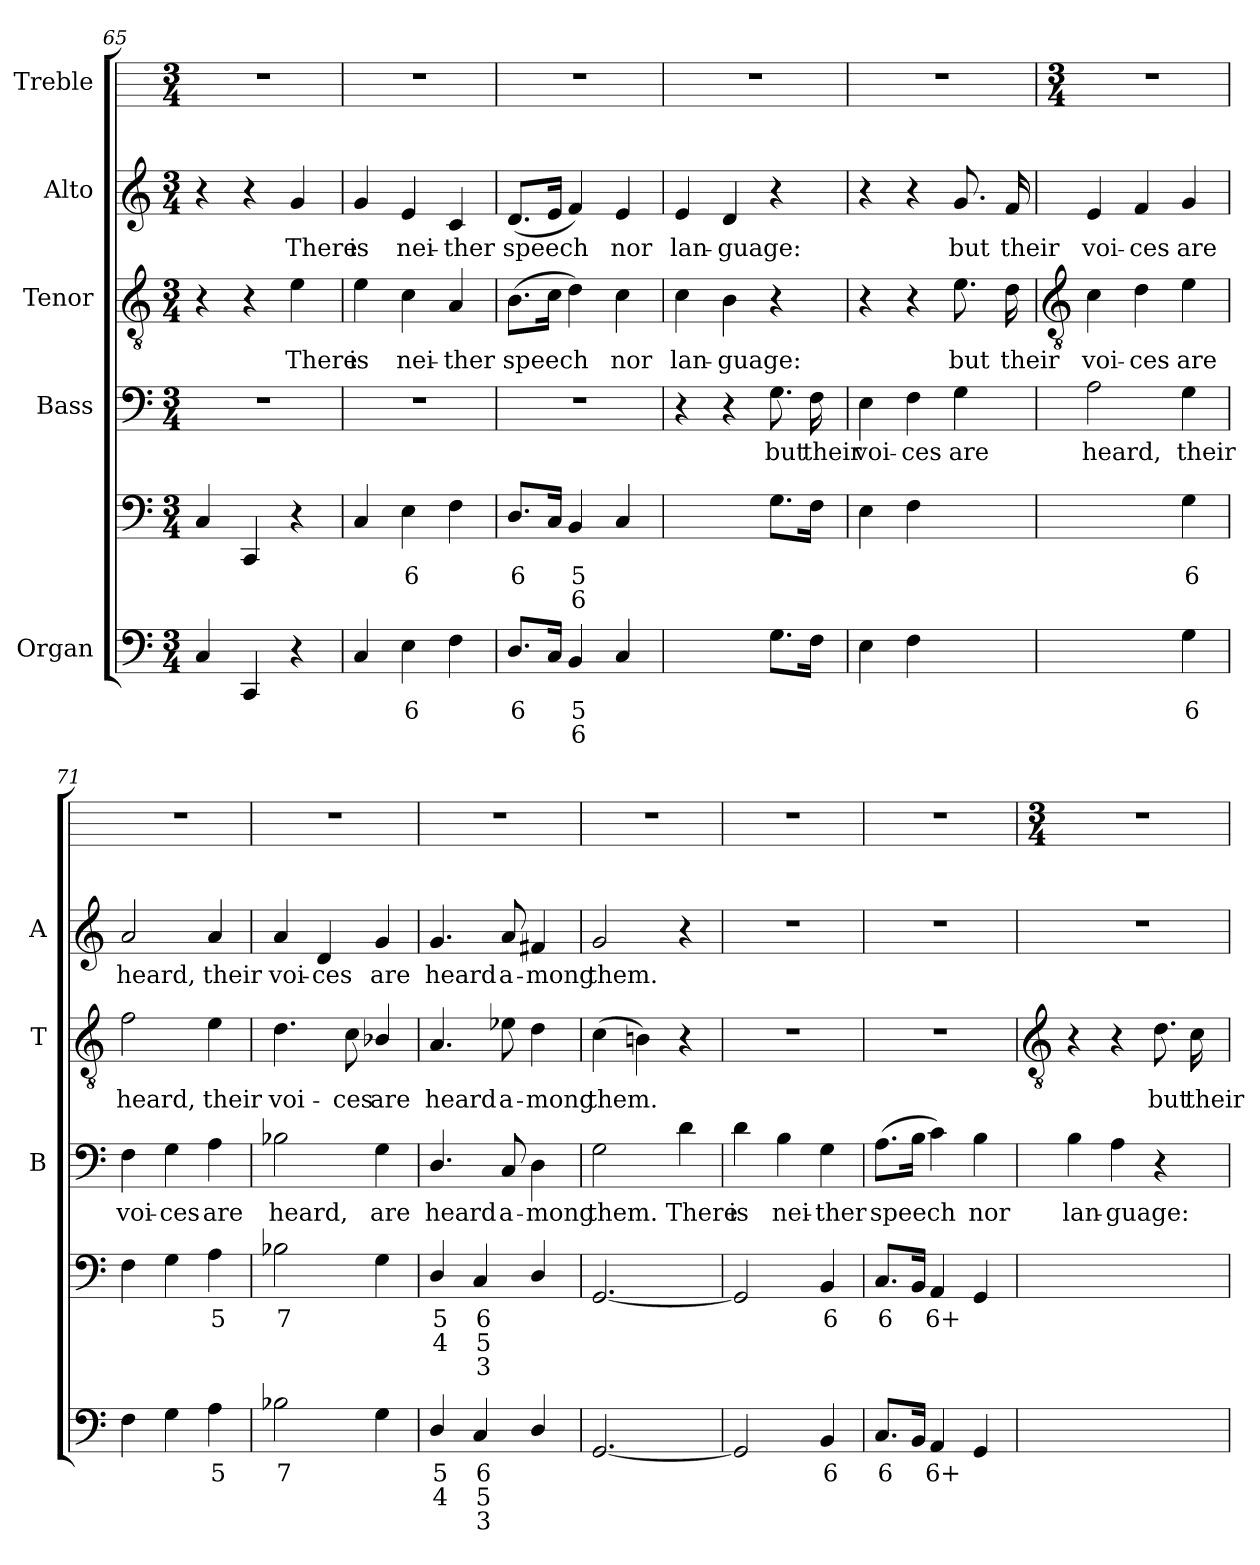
**kern	**text	**text	**text	**kern	**text	**text	**text	**kern	**text	**kern	**text	**kern	**text	**kern
*part5	*part5	*part5	*part5	*part5	*part5	*part5	*part5	*part4	*part4	*part3	*part3	*part2	*part2	*part1
*staff6	*staff6	*staff6	*staff6	*staff5	*staff5	*staff5	*staff5	*staff4	*staff4	*staff3	*staff3	*staff2	*staff2	*staff1
*I"Organ	*	*	*	*	*	*	*	*I"Bass	*	*I"Tenor	*	*I"Alto	*	*I"Treble
*	*	*	*	*	*	*	*	*I'B	*	*I'T	*	*I'A	*	*
*clefF4	*	*	*	*clefF4	*	*	*	*clefF4	*	*clefGv2	*	*clefG2	*	*
*k[]	*	*	*	*k[]	*	*	*	*k[]	*	*k[]	*	*k[]	*	*
*C:	*	*	*	*C:	*	*	*	*C:	*	*C:	*	*C:	*	*
*M3/4	*	*	*	*M3/4	*	*	*	*M3/4	*	*M3/4	*	*M3/4	*	*M3/4
=65	=65	=65	=65	=65	=65	=65	=65	=65	=65	=65	=65	=65	=65	=65
!	!	!	!	!	!	!	!	!LO:N:vis=1	!	!	!	!	!	!
4C	.	.	.	4C	.	.	.	2.r	.	4r	.	4r	.	2.r
4CC	.	.	.	4CC	.	.	.	.	.	4r	.	4r	.	.
!	!	!	!	!	!	!	!	!	!	!	!LO:LY:b	!	!LO:LY:b	!
4r	.	.	.	4r	.	.	.	.	.	4e	There	4g	There	.
=66	=66	=66	=66	=66	=66	=66	=66	=66	=66	=66	=66	=66	=66	=66
!	!	!	!	!	!	!	!	!LO:N:vis=1	!	!	!LO:LY:b	!	!LO:LY:b	!
4C	.	.	.	4C	.	.	.	2.r	.	4e	is	4g	is	2.r
!	!LO:LY:b	!	!	!	!LO:LY:b	!	!	!	!	!	!LO:LY:b	!	!LO:LY:b	!
4E	6	.	.	4E	6	.	.	.	.	4c	nei-	4e	nei-	.
!	!	!	!	!	!	!	!	!	!	!	!LO:LY:b	!	!LO:LY:b	!
4F	.	.	.	4F	.	.	.	.	.	4A	-ther	4c	-ther	.
=67	=67	=67	=67	=67	=67	=67	=67	=67	=67	=67	=67	=67	=67	=67
!	!LO:LY:b	!	!	!	!LO:LY:b	!	!	!LO:N:vis=1	!	!	!LO:LY:b	!	!LO:LY:b	!
8.DL	6	.	.	8.DL	6	.	.	2.r	.	(>8.BL	speech	(<8.dL	speech	2.r
16CJ	.	.	.	16CJ	.	.	.	.	.	16cJ	.	16eJ	.	.
!	!LO:LY:b	!LO:LY:b	!	!	!LO:LY:b	!LO:LY:b	!	!	!	!	!	!	!	!
4BB	5	6	.	4BB	5	6	.	.	.	4d)	.	4f)	.	.
!	!	!	!	!	!	!	!	!	!	!	!LO:LY:b	!	!LO:LY:b	!
4C	.	.	.	4C	.	.	.	.	.	4c	nor	4e	nor	.
=68	=68	=68	=68	=68	=68	=68	=68	=68	=68	=68	=68	=68	=68	=68
!	!LO:LY:b	!LO:LY:b	!	!	!LO:LY:b	!LO:LY:b	!	!	!	!	!LO:LY:b	!	!LO:LY:b	!
[4GGyy	6	4	.	[4GGyy	6	4	.	4r	.	4c	lan-	4e	lan-	2.r
!	!LO:LY:b	!LO:LY:b	!	!	!LO:LY:b	!LO:LY:b	!	!	!	!	!LO:LY:b	!	!LO:LY:b	!
4GGyy]	5	3	.	4GGyy]	5	3	.	4r	.	4B	-guage:	4d	-guage:	.
!	!	!	!	!	!	!	!	!	!LO:LY:b	!	!	!	!	!
8.GL	.	.	.	8.GL	.	.	.	8.G	but	4r	.	4r	.	.
!	!	!	!	!	!	!	!	!	!LO:LY:b	!	!	!	!	!
16FJ	.	.	.	16FJ	.	.	.	16F	their	.	.	.	.	.
=69	=69	=69	=69	=69	=69	=69	=69	=69	=69	=69	=69	=69	=69	=69
!	!	!	!	!	!	!	!	!	!LO:LY:b	!	!	!	!	!
4E	.	.	.	4E	.	.	.	4E	voi-	4r	.	4r	.	2.r
!	!	!	!	!	!	!	!	!	!LO:LY:b	!	!	!	!	!
4F	.	.	.	4F	.	.	.	4F	-ces	4r	.	4r	.	.
!	!LO:LY:b	!LO:LY:b	!	!	!LO:LY:b	!LO:LY:b	!	!	!LO:LY:b	!	!LO:LY:b	!	!LO:LY:b	!
[8Gyy	8	6	.	[8Gyy	8	6	.	4G	are	8.e	but	8.g	but	.
!	!LO:LY:b	!LO:LY:b	!	!	!LO:LY:b	!LO:LY:b	!	!	!	!	!	!	!	!
8Gyy]	7	5	.	8Gyy]	7	5	.	.	.	.	.	.	.	.
!	!	!	!	!	!	!	!	!	!	!	!LO:LY:b	!	!LO:LY:b	!
.	.	.	.	.	.	.	.	.	.	16d	their	16f	their	.
!!LO:LB:g=z
=70	=70	=70	=70	=70	=70	=70	=70	=70	=70	=70	=70	=70	=70	=70
*	*	*	*	*	*	*	*	*	*	*clefGv2	*	*	*	*
*	*	*	*	*	*	*	*	*	*	*	*	*	*	*M3/4
!	!LO:LY:b	!LO:LY:b	!	!	!LO:LY:b	!LO:LY:b	!	!	!LO:LY:b	!	!LO:LY:b	!	!LO:LY:b	!
[4Ayy	5	3	.	[4Ayy	5	3	.	2A	heard,	4c	voi-	4e	voi-	2.r
!	!LO:LY:b	!LO:LY:b	!	!	!LO:LY:b	!LO:LY:b	!	!	!	!	!LO:LY:b	!	!LO:LY:b	!
4Ayy]	6	4	.	4Ayy]	6	4	.	.	.	4d	-ces	4f	-ces	.
!	!LO:LY:b	!	!	!	!LO:LY:b	!	!	!	!LO:LY:b	!	!LO:LY:b	!	!LO:LY:b	!
4G	6	.	.	4G	6	.	.	4G	their	4e	are	4g	are	.
=71	=71	=71	=71	=71	=71	=71	=71	=71	=71	=71	=71	=71	=71	=71
!	!	!	!	!	!	!	!	!	!LO:LY:b	!	!LO:LY:b	!	!LO:LY:b	!
4F	.	.	.	4F	.	.	.	4F	voi-	2f	heard,	2a	heard,	2.r
!	!	!	!	!	!	!	!	!	!LO:LY:b	!	!	!	!	!
4G	.	.	.	4G	.	.	.	4G	-ces	.	.	.	.	.
!	!LO:LY:b	!	!	!	!LO:LY:b	!	!	!	!LO:LY:b	!	!LO:LY:b	!	!LO:LY:b	!
4A	5	.	.	4A	5	.	.	4A	are	4e	their	4a	their	.
=72	=72	=72	=72	=72	=72	=72	=72	=72	=72	=72	=72	=72	=72	=72
!	!LO:LY:b	!	!	!	!LO:LY:b	!	!	!	!LO:LY:b	!	!LO:LY:b	!	!LO:LY:b	!
2B-X	7	.	.	2B-X	7	.	.	2B-X	heard,	4.d	voi-	4a	voi-	2.r
!	!	!	!	!	!	!	!	!	!	!	!	!	!LO:LY:b	!
.	.	.	.	.	.	.	.	.	.	.	.	4d	-ces	.
!	!	!	!	!	!	!	!	!	!	!	!LO:LY:b	!	!	!
.	.	.	.	.	.	.	.	.	.	8c	-ces	.	.	.
!	!	!	!	!	!	!	!	!	!LO:LY:b	!	!LO:LY:b	!	!LO:LY:b	!
4G	.	.	.	4G	.	.	.	4G	are	4B-X/	are	4g	are	.
=73	=73	=73	=73	=73	=73	=73	=73	=73	=73	=73	=73	=73	=73	=73
!	!LO:LY:b	!LO:LY:b	!	!	!LO:LY:b	!LO:LY:b	!	!	!LO:LY:b	!	!LO:LY:b	!	!LO:LY:b	!
4D/	5	4	.	4D/	5	4	.	4.D/	heard	4.A	heard	4.g	heard	2.r
!	!LO:LY:b	!LO:LY:b	!LO:LY:b	!	!LO:LY:b	!LO:LY:b	!LO:LY:b	!	!	!	!	!	!	!
4C	6	5	3	4C	6	5	3	.	.	.	.	.	.	.
!	!	!	!	!	!	!	!	!	!LO:LY:b	!	!LO:LY:b	!	!LO:LY:b	!
.	.	.	.	.	.	.	.	8C	a-	8e-X	a-	8a	a-	.
!	!	!	!	!	!	!	!	!	!LO:LY:b	!	!LO:LY:b	!	!LO:LY:b	!
4D/	.	.	.	4D/	.	.	.	4D	-mong	4d	-mong	4f#X	-mong	.
=74	=74	=74	=74	=74	=74	=74	=74	=74	=74	=74	=74	=74	=74	=74
!	!	!	!	!	!	!	!	!	!LO:LY:b	!	!LO:LY:b	!	!LO:LY:b	!
[2.GG	.	.	.	[2.GG	.	.	.	2G	them.	(>4c	them.	2g	them.	2.r
.	.	.	.	.	.	.	.	.	.	4Bn)	.	.	.	.
!	!	!	!	!	!	!	!	!	!LO:LY:b	!	!	!	!	!
.	.	.	.	.	.	.	.	4d	There	4r	.	4r	.	.
=75	=75	=75	=75	=75	=75	=75	=75	=75	=75	=75	=75	=75	=75	=75
!	!	!	!	!	!	!	!	!	!LO:LY:b	!LO:N:vis=1	!	!LO:N:vis=1	!	!
2GG]	.	.	.	2GG]	.	.	.	4d	is	2.r	.	2.r	.	2.r
!	!	!	!	!	!	!	!	!	!LO:LY:b	!	!	!	!	!
.	.	.	.	.	.	.	.	4B	nei-	.	.	.	.	.
!	!LO:LY:b	!	!	!	!LO:LY:b	!	!	!	!LO:LY:b	!	!	!	!	!
4BB	6	.	.	4BB	6	.	.	4G	-ther	.	.	.	.	.
=76	=76	=76	=76	=76	=76	=76	=76	=76	=76	=76	=76	=76	=76	=76
!	!LO:LY:b	!	!	!	!LO:LY:b	!	!	!	!LO:LY:b	!LO:N:vis=1	!	!LO:N:vis=1	!	!
8.CL	6	.	.	8.CL	6	.	.	(>8.AL	speech	2.r	.	2.r	.	2.r
16BBJ	.	.	.	16BBJ	.	.	.	16BJ	.	.	.	.	.	.
!	!LO:LY:b	!	!	!	!LO:LY:b	!	!	!	!	!	!	!	!	!
4AA	6+	.	.	4AA	6+	.	.	4c)	.	.	.	.	.	.
!	!	!	!	!	!	!	!	!	!LO:LY:b	!	!	!	!	!
4GG	.	.	.	4GG	.	.	.	4B	nor	.	.	.	.	.
!!LO:LB:g=z
=77	=77	=77	=77	=77	=77	=77	=77	=77	=77	=77	=77	=77	=77	=77
*	*	*	*	*	*	*	*	*	*	*clefGv2	*	*	*	*
*	*	*	*	*	*	*	*	*	*	*	*	*	*	*M3/4
!	!LO:LY:b	!LO:LY:b	!	!	!LO:LY:b	!LO:LY:b	!	!	!LO:LY:b	!	!	!LO:N:vis=1	!	!
[4D/yy	6	4	.	[4D/yy	6	4	.	4B	lan-	4r	.	2.r	.	2.r
!	!LO:LY:b	!LO:LY:b	!	!	!LO:LY:b	!LO:LY:b	!	!	!LO:LY:b	!	!	!	!	!
2D/yy]	5	3	.	2D/yy]	5	3	.	4A	-guage:	4r	.	.	.	.
!	!	!	!	!	!	!	!	!	!	!	!LO:LY:b	!	!	!
.	.	.	.	.	.	.	.	4r	.	8.d	but	.	.	.
!	!	!	!	!	!	!	!	!	!	!	!LO:LY:b	!	!	!
.	.	.	.	.	.	.	.	.	.	16c	their	.	.	.
=	=	=	=	=	=	=	=	=	=	=	=	=	=	=
*-	*-	*-	*-	*-	*-	*-	*-	*-	*-	*-	*-	*-	*-	*-
